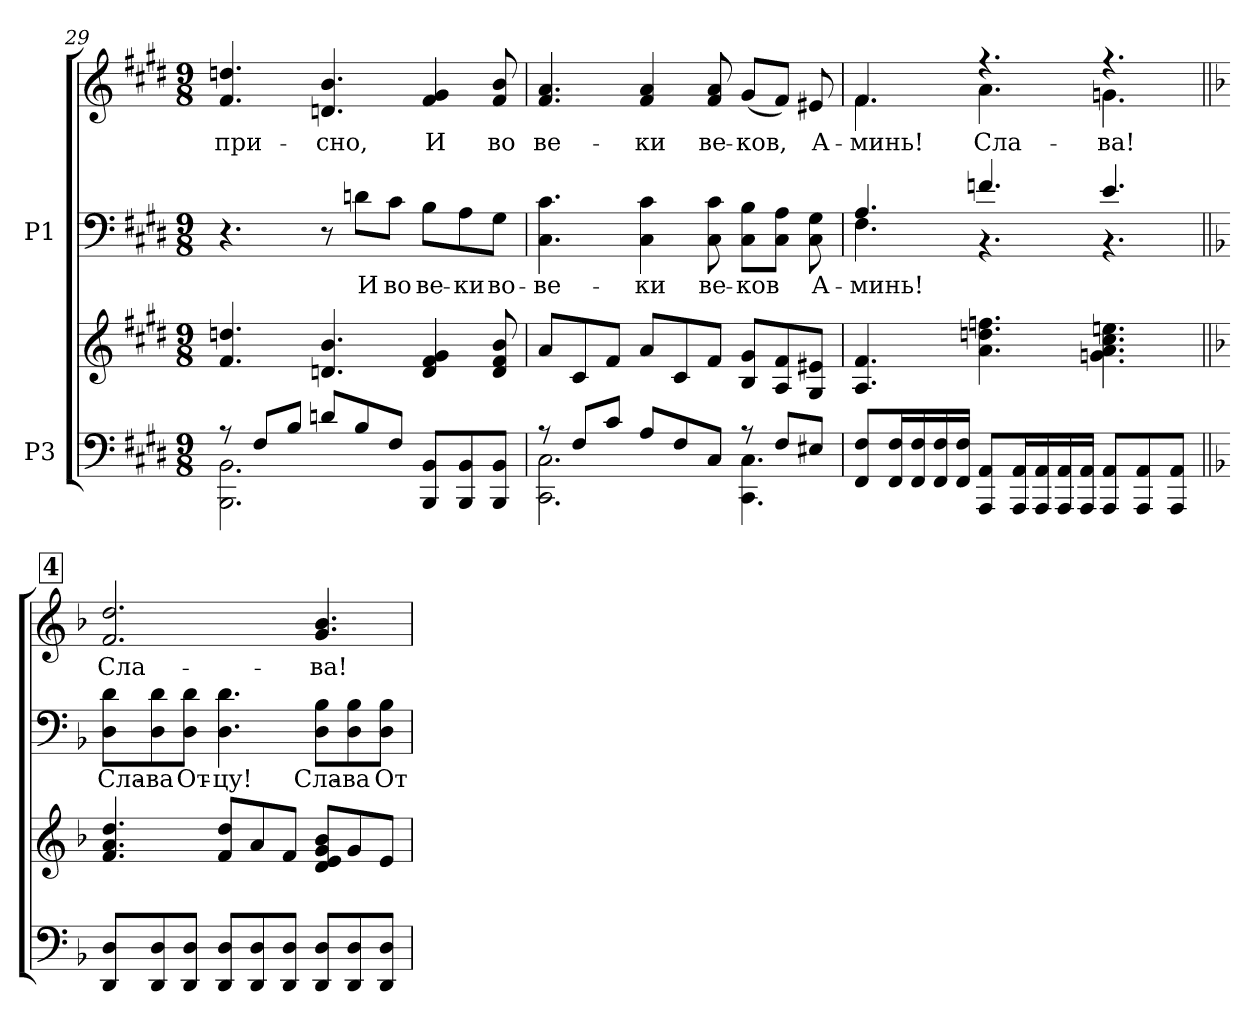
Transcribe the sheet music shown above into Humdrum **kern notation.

**kern	**kern	**kern	**text	**kern	**text
*part2	*part2	*part1	*part1	*part1	*part1
*staff4	*staff3	*staff2	*staff2	*staff1	*staff1
*I"P3	*	*I"P1	*	*	*
*clefF4	*clefG2	*clefF4	*	*clefG2	*
*k[f#c#g#d#]	*k[f#c#g#d#]	*k[f#c#g#d#]	*	*k[f#c#g#d#]	*
*c#:	*c#:	*c#:	*	*c#:	*
*M9/8	*M9/8	*M9/8	*	*M9/8	*
=29	=29	=29	=29	=29	=29
*^	*	*	*	*	*
!	!	!	!	!	!	!LO:LY:b:color=#000000
8r	2.BBBi\ 2.BBi	4.f#i/ 4.ddni	4.r	.	4.f#i/ 4.ddni	при-
8F#i/L	.	.	.	.	.	.
8Bi/J	.	.	.	.	.	.
!	!	!	!	!	!	!LO:LY:b:color=#000000
8dni/L	.	4.dni/ 4.bi	8r	.	4.dni/ 4.bi	-сно,
!	!	!	!	!LO:LY:a:color=#000000	!	!
8Bi/	.	.	8dni\L	И	.	.
!	!	!	!	!LO:LY:a:color=#000000	!	!
8F#i/J	.	.	8c#i\J	во	.	.
!	!	!	!	!LO:LY:a:color=#000000	!	!
!	!	!	!	!	!	!LO:LY:b:color=#000000
8BBBi/ 8BBiL	4.ryy	4di/ 4f#i 4g#i	8Bi\L	ве-	4f#i/ 4g#i	И
!	!	!	!	!LO:LY:a:color=#000000	!	!
8BBBi/ 8BBi	.	.	8Ai\	-ки	.	.
!	!	!	!	!LO:LY:a:color=#000000	!	!
!	!	!	!	!	!	!LO:LY:b:color=#000000
8BBBi/ 8BBiJ	.	8di/ 8f#i 8bi	8G#i\J	во-	8f#i/ 8bi	во
=30	=30	=30	=30	=30	=30	=30
!	!	!	!	!LO:LY:a:color=#000000	!	!
!	!	!	!	!	!	!LO:LY:b:color=#000000
8r	2.CC#i\ 2.C#i	8ai/L	4.C#i\ 4.c#i	-ве-	4.f#i/ 4.ai	ве-
8F#i/L	.	8c#i/	.	.	.	.
8c#i/J	.	8f#i/J	.	.	.	.
!	!	!	!	!LO:LY:a:color=#000000	!	!
!	!	!	!	!	!	!LO:LY:b:color=#000000
8Ai/L	.	8ai/L	4C#i\ 4c#i	-ки	4f#i/ 4ai	-ки
8F#i/	.	8c#i/	.	.	.	.
!	!	!	!	!LO:LY:a:color=#000000	!	!
!	!	!	!	!	!	!LO:LY:b:color=#000000
8C#i/J	.	8f#i/J	8C#i\ 8c#i	ве-	8f#i/ 8ai	ве-
!	!	!	!	!LO:LY:a:color=#000000	!	!
!	!	!	!	!	!	!LO:LY:b:color=#000000
8r	4.CC#i\ 4.C#i	8Bi/ 8g#iL	8C#i\ 8BiL	-ков	(8g#i/L	-ков,
8F#i/L	.	8Ai/ 8f#i	8C#i\ 8AiJ	.	8f#i/J)	.
!	!	!	!	!LO:LY:a:color=#000000	!	!
!	!	!	!	!	!	!LO:LY:b:color=#000000
8E#Xi/J	.	8G#i/ 8e#XiJ	8C#i\ 8G#i	А-	8e#Xi/	А-
*v	*v	*	*	*	*	*
!!LO:LB:g=z
=31	=31	=31	=31	=31	=31
!	!	!	!LO:LY:a:color=#000000	!	!
*	*	*^	*	*	*
!	!	!	!	!	!	!LO:LY:b:color=#000000
*	*	*	*	*	*^	*
8FF#i/ 8F#iL	4.Ai/ 4.f#i	4.Ai/	4.F#i\	-минь!	4.f#i/	4.f#i\	-минь!
16FF#i/ 16F#iL	.	.	.	.	.	.	.
16FF#i/ 16F#i	.	.	.	.	.	.	.
16FF#i/ 16F#i	.	.	.	.	.	.	.
16FF#i/ 16F#iJJ	.	.	.	.	.	.	.
!	!	!	!	!	!	!	!LO:LY:b:color=#000000
8AAAi/ 8AAiL	4.ai\ 4.ddni 4.ffni	4.fni/	4.r	.	4.r	4.ai\	Сла-
16AAAi/ 16AAiL	.	.	.	.	.	.	.
16AAAi/ 16AAi	.	.	.	.	.	.	.
16AAAi/ 16AAi	.	.	.	.	.	.	.
16AAAi/ 16AAiJJ	.	.	.	.	.	.	.
!	!	!	!	!	!	!	!LO:LY:b:color=#000000
8AAAi/ 8AAiL	4.gni\ 4.ai 4.cc#i 4.eeni	4.ei/	4.r	.	4.r	4.gni\	-ва!
8AAAi/ 8AAi	.	.	.	.	.	.	.
8AAAi/ 8AAiJ	.	.	.	.	.	.	.
*	*	*v	*v	*	*	*	*
*	*	*	*	*v	*v	*
!!LO:REH:place=s1:B:color=#000000:enc=box:fs=11.9365:t=4
=32||	=32||	=32||	=32||	=32||	=32||
*k[b-]	*k[b-]	*k[b-]	*	*k[b-]	*
*d:	*d:	*d:	*	*d:	*
!	!	!	!LO:LY:a:color=#000000	!	!
!	!	!	!	!	!LO:LY:b:color=#000000
8DDi/ 8DiL	4.fi/ 4.ai 4.ddi	8Di\ 8diL	Сла-	2.fi/ 2.ddi	Сла-
!	!	!	!LO:LY:a:color=#000000	!	!
8DDi/ 8Di	.	8Di\ 8di	-ва	.	.
!	!	!	!LO:LY:a:color=#000000	!	!
8DDi/ 8DiJ	.	8Di\ 8diJ	От-	.	.
!	!	!	!LO:LY:a:color=#000000	!	!
8DDi/ 8DiL	8fi/ 8ddiL	4.Di\ 4.di	-цу!	.	.
8DDi/ 8Di	8ai/	.	.	.	.
8DDi/ 8DiJ	8fi/J	.	.	.	.
!	!	!	!LO:LY:a:color=#000000	!	!
!	!	!	!	!	!LO:LY:b:color=#000000
8DDi/ 8DiL	8di/ 8ei 8gi 8b-iL	8Di\ 8B-iL	Сла-	4.gi/ 4.b-i	-ва!
!	!	!	!LO:LY:a:color=#000000	!	!
8DDi/ 8Di	8gi/	8Di\ 8B-i	-ва	.	.
!	!	!	!LO:LY:a:color=#000000	!	!
8DDi/ 8DiJ	8ei/J	8Di\ 8B-iJ	От-	.	.
=	=	=	=	=	=
*-	*-	*-	*-	*-	*-
